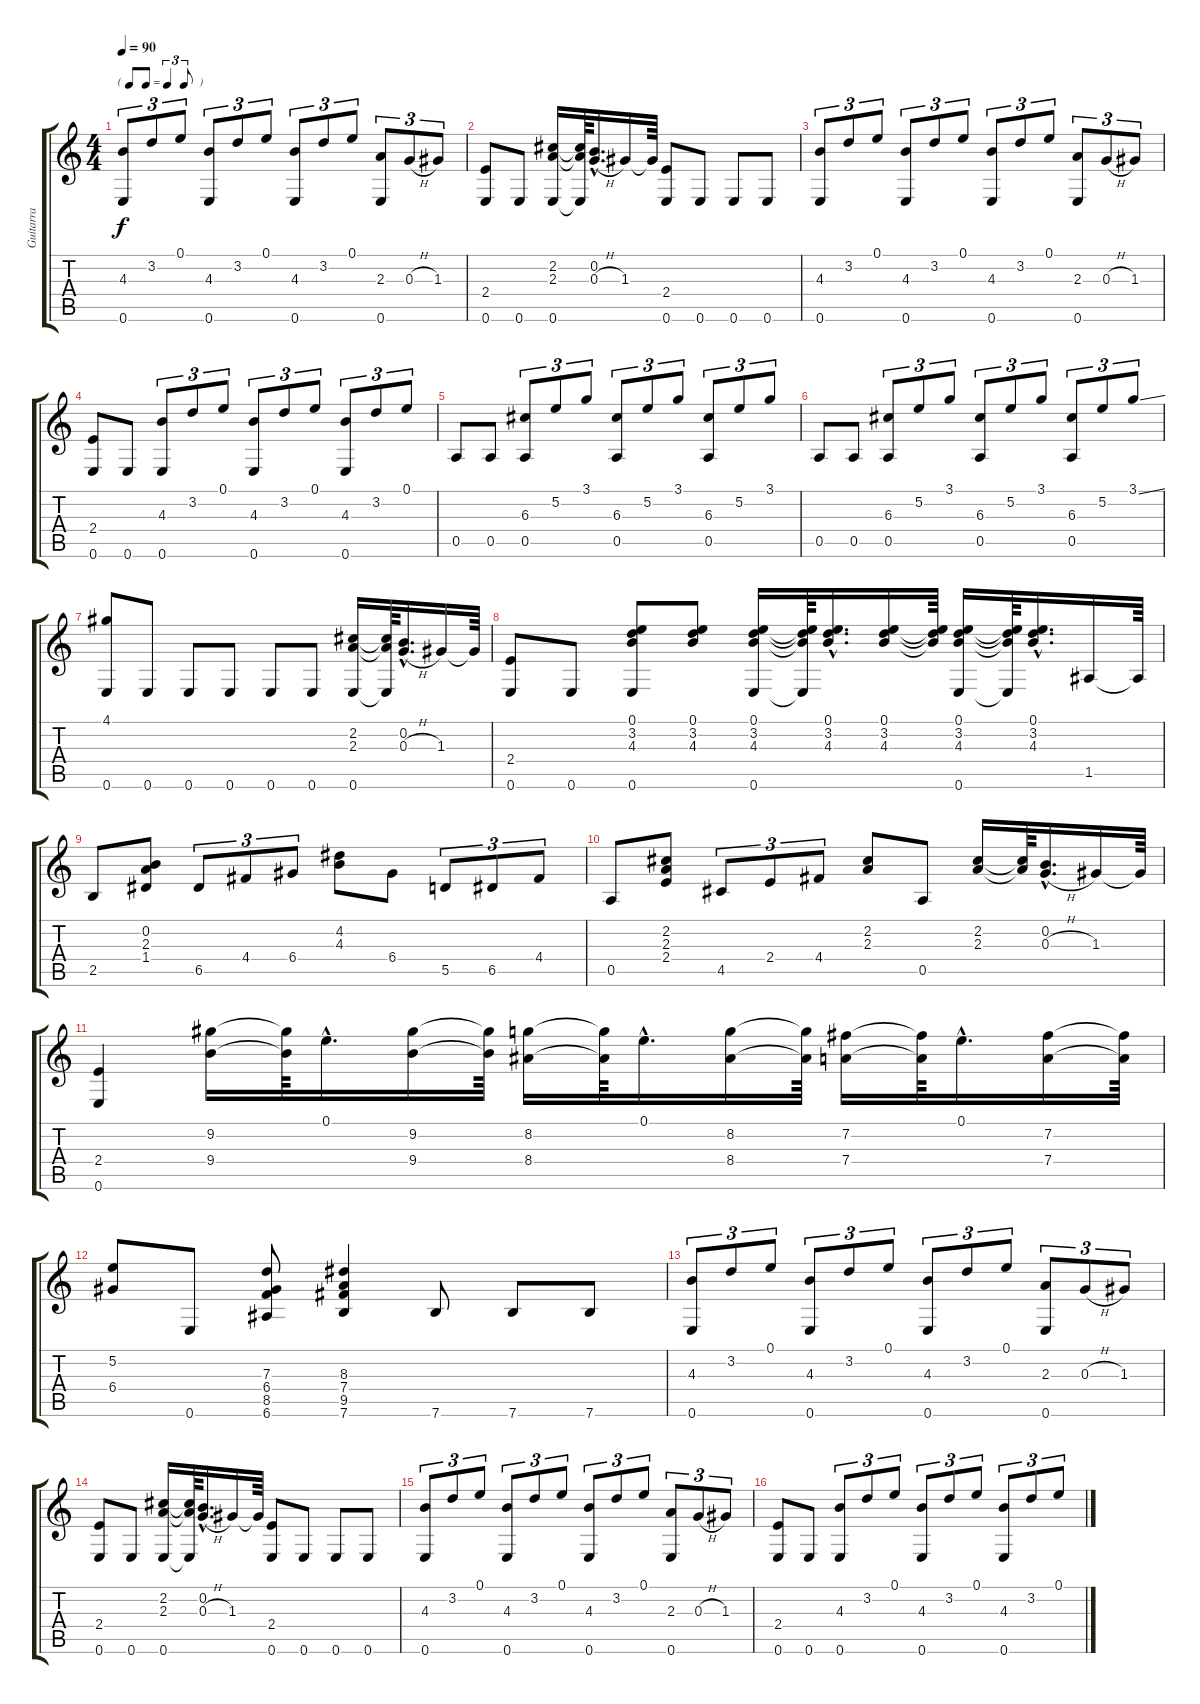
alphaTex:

\track ("Guitarra" "Guitarra") {instrument acousticguitarsteel}
\staff {score tabs}
\tuning (E4 B3 G3 D3 A2 E2) {hide}
\ts (4 4)
\tf triplet8th
\tempo 90
\clef g2
\ks c
(4.3 0.6).8{tu (3 2) dy f instrument acousticguitarsteel} 3.2.8{tu (3 2)} 0.1.8{tu (3 2)} (4.3 0.6).8{tu (3 2)} 3.2.8{tu (3 2)} 0.1.8{tu (3 2)} (4.3 0.6).8{tu (3 2)} 3.2.8{tu (3 2)} 0.1.8{tu (3 2)} (2.3 0.6).8{tu (3 2)} 0.3{h}.8{tu (3 2)} 1.3.8{tu (3 2)} |
(2.4 0.6).8 0.6.8 (2.2 2.3 0.6).16 (2.2{t} 2.3{t} 0.6{t}).64 (0.2{hac} 0.3{h hac}).16{d} 1.3.16 1.3{t}.64 (2.4 0.6).8 0.6.8 0.6.8 0.6.8 |
(4.3 0.6).8{tu (3 2)} 3.2.8{tu (3 2)} 0.1.8{tu (3 2)} (4.3 0.6).8{tu (3 2)} 3.2.8{tu (3 2)} 0.1.8{tu (3 2)} (4.3 0.6).8{tu (3 2)} 3.2.8{tu (3 2)} 0.1.8{tu (3 2)} (2.3 0.6).8{tu (3 2)} 0.3{h}.8{tu (3 2)} 1.3.8{tu (3 2)} |
(2.4 0.6).8 0.6.8 (4.3 0.6).8{tu (3 2)} 3.2.8{tu (3 2)} 0.1.8{tu (3 2)} (4.3 0.6).8{tu (3 2)} 3.2.8{tu (3 2)} 0.1.8{tu (3 2)} (4.3 0.6).8{tu (3 2)} 3.2.8{tu (3 2)} 0.1.8{tu (3 2)} |
0.5.8 0.5.8 (6.3 0.5).8{tu (3 2)} 5.2.8{tu (3 2)} 3.1.8{tu (3 2)} (6.3 0.5).8{tu (3 2)} 5.2.8{tu (3 2)} 3.1.8{tu (3 2)} (6.3 0.5).8{tu (3 2)} 5.2.8{tu (3 2)} 3.1.8{tu (3 2)} |
0.5.8 0.5.8 (6.3 0.5).8{tu (3 2)} 5.2.8{tu (3 2)} 3.1.8{tu (3 2)} (6.3 0.5).8{tu (3 2)} 5.2.8{tu (3 2)} 3.1.8{tu (3 2)} (6.3 0.5).8{tu (3 2)} 5.2.8{tu (3 2)} 3.1{ss}.8{tu (3 2)} |
(4.1 0.6).8 0.6.8 0.6.8 0.6.8 0.6.8 0.6.8 (2.2 2.3 0.6).16 (2.2{t} 2.3{t} 0.6{t}).64 (0.2{hac} 0.3{h hac}).16{d} 1.3.16 1.3{t}.64 |
(2.4 0.6).8 0.6.8 (0.1 3.2 4.3 0.6).8 (0.1 3.2 4.3).8 (0.1 3.2 4.3 0.6).16 (0.1{t} 3.2{t} 4.3{t} 0.6{t}).64 (0.1{hac} 3.2{hac} 4.3{hac}).16{d} (0.1 3.2 4.3).16 (0.1{t} 3.2{t} 4.3{t}).64 (0.1 3.2 4.3 0.6).16 (0.1{t} 3.2{t} 4.3{t} 0.6{t}).64 (0.1{hac} 3.2{hac} 4.3{hac}).16{d} 1.5.16 1.5{t}.64 |
2.5.8 (0.2 2.3 1.4).8 6.5.8{tu (3 2)} 4.4.8{tu (3 2)} 6.4.8{tu (3 2)} (4.2 4.3).8 6.4.8 5.5.8{tu (3 2)} 6.5.8{tu (3 2)} 4.4.8{tu (3 2)} |
0.5.8 (2.2 2.3 2.4).8 4.5.8{tu (3 2)} 2.4.8{tu (3 2)} 4.4.8{tu (3 2)} (2.2 2.3).8 0.5.8 (2.2 2.3).16 (2.2{t} 2.3{t}).64 (0.2{hac} 0.3{h hac}).16{d} 1.3.16 1.3{t}.64 |
(2.4 0.6).4 (9.2 9.4).16 (9.2{t} 9.4{t}).64 0.1{hac}.16{d} (9.2 9.4).16 (9.2{t} 9.4{t}).64 (8.2 8.4).16 (8.2{t} 8.4{t}).64 0.1{hac}.16{d} (8.2 8.4).16 (8.2{t} 8.4{t}).64 (7.2 7.4).16 (7.2{t} 7.4{t}).64 0.1{hac}.16{d} (7.2 7.4).16 (7.2{t} 7.4{t}).64 |
(5.2 6.4).8 0.6.8 (7.3 6.4 8.5 6.6).8 (8.3 7.4 9.5 7.6).4 7.6.8 7.6.8 7.6.8 |
(4.3 0.6).8{tu (3 2)} 3.2.8{tu (3 2)} 0.1.8{tu (3 2)} (4.3 0.6).8{tu (3 2)} 3.2.8{tu (3 2)} 0.1.8{tu (3 2)} (4.3 0.6).8{tu (3 2)} 3.2.8{tu (3 2)} 0.1.8{tu (3 2)} (2.3 0.6).8{tu (3 2)} 0.3{h}.8{tu (3 2)} 1.3.8{tu (3 2)} |
(2.4 0.6).8 0.6.8 (2.2 2.3 0.6).16 (2.2{t} 2.3{t} 0.6{t}).64 (0.2{hac} 0.3{h hac}).16{d} 1.3.16 1.3{t}.64 (2.4 0.6).8 0.6.8 0.6.8 0.6.8 |
(4.3 0.6).8{tu (3 2)} 3.2.8{tu (3 2)} 0.1.8{tu (3 2)} (4.3 0.6).8{tu (3 2)} 3.2.8{tu (3 2)} 0.1.8{tu (3 2)} (4.3 0.6).8{tu (3 2)} 3.2.8{tu (3 2)} 0.1.8{tu (3 2)} (2.3 0.6).8{tu (3 2)} 0.3{h}.8{tu (3 2)} 1.3.8{tu (3 2)} |
(2.4 0.6).8 0.6.8 (4.3 0.6).8{tu (3 2)} 3.2.8{tu (3 2)} 0.1.8{tu (3 2)} (4.3 0.6).8{tu (3 2)} 3.2.8{tu (3 2)} 0.1.8{tu (3 2)} (4.3 0.6).8{tu (3 2)} 3.2.8{tu (3 2)} 0.1.8{tu (3 2)}
